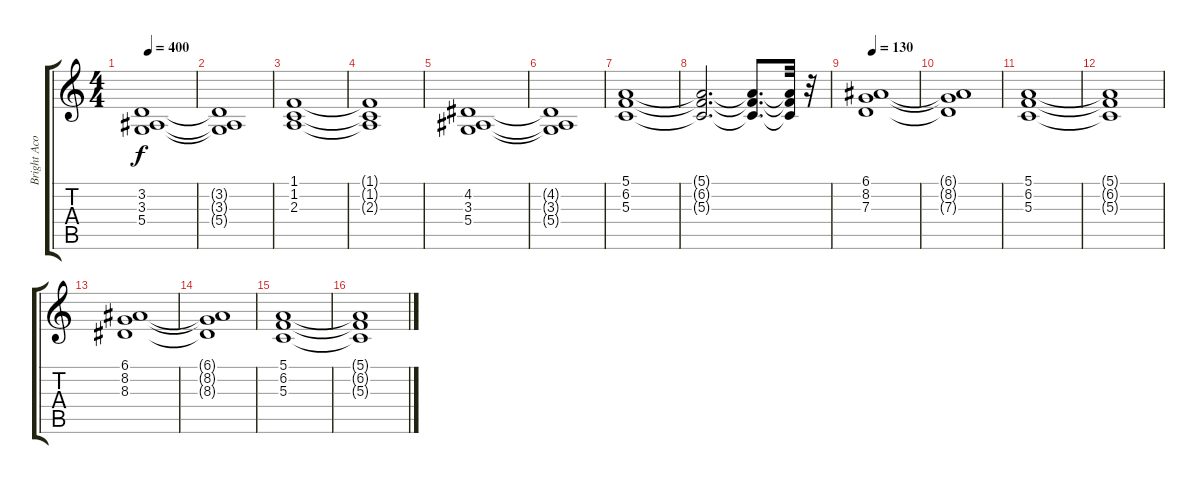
\track ("Bright Acoustic Piano" "Bright Aco") {instrument brightacousticpiano}
\staff {score tabs}
\tuning (E4 B3 G3 D3 A2 E2) {hide}
\ts (4 4)
\tempo 400
\clef g2
\ks c
(3.2 3.3 5.4).1{dy f} |
(3.2{t} 3.3{t} 5.4{t}).1 |
(1.1 1.2 2.3).1 |
(1.1{t} 1.2{t} 2.3{t}).1 |
(4.2 3.3 5.4).1 |
(4.2{t} 3.3{t} 5.4{t}).1 |
(5.1 6.2 5.3).1 |
(5.1{t} 6.2{t} 5.3{t}).2{d} (5.1{t} 6.2{t} 5.3{t}).8{d} (5.1{t} 6.2{t} 5.3{t}).32 r.32 |
\tempo 130
(6.1 8.2 7.3).1 |
(6.1{t} 8.2{t} 7.3{t}).1 |
(5.1 6.2 5.3).1 |
(5.1{t} 6.2{t} 5.3{t}).1 |
(6.1 8.2 8.3).1 |
(6.1{t} 8.2{t} 8.3{t}).1 |
(5.1 6.2 5.3).1 |
(5.1{t} 6.2{t} 5.3{t}).1
